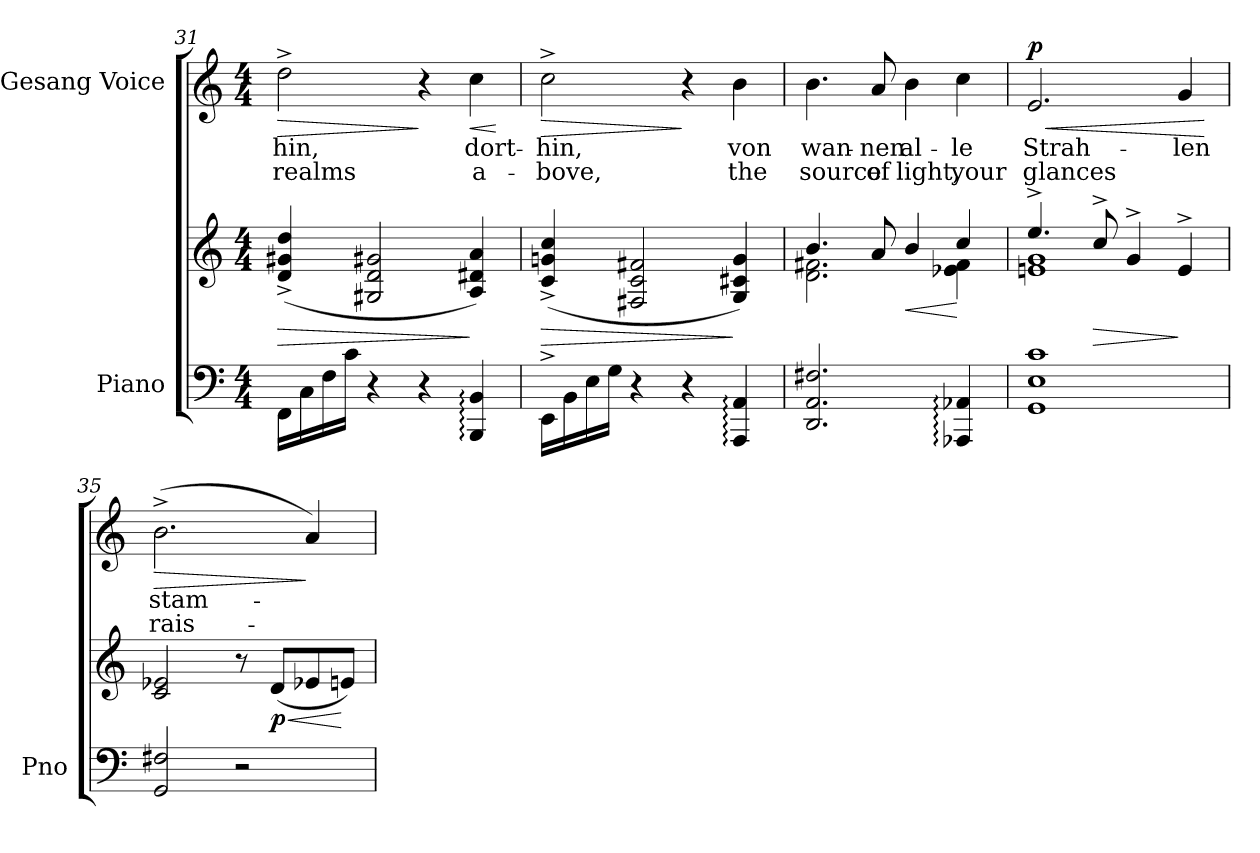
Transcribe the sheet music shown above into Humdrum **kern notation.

**kern	**kern	**dynam	**kern	**text	**text	**dynam
*part2	*part2	*part2	*part1	*part1	*part1	*part1
*staff3	*staff2	*staff2/3	*staff1	*staff1	*staff1	*staff1
*I"Piano	*	*	*I"Gesang Voice	*	*	*
*I'Pno	*	*	*	*	*	*
*clefF4	*clefG2	*	*clefG2	*	*	*
*k[]	*k[]	*	*k[]	*	*	*
*M4/4	*M4/4	*	*M4/4	*	*	*
=31	=31	=31	=31	=31	=31	=31
!	!	!LO:HP:b	!	!LO:LY:b	!LO:LY:b	!LO:HP:b
16FF\LL	(>4d/^ 4g#X/^ 4dd/^	>	2dd^\	-hin,	realms	>
16C\	.	.	.	.	.	.
16F\	.	.	.	.	.	.
16c\JJ	.	.	.	.	.	.
4r	2G#X/ 2d/ 2g#X/	.	.	.	.	.
4r	.	.	4r	.	.	]
!	!	!	!	!LO:LY:b	!LO:LY:b	!LO:HP:b
4BBB/: 4BB/:	4A/ 4d#X/ 4a/)	]	4cc\	dort-	a-	<
.	.	.	.	.	.	[
=32	=32	=32	=32	=32	=32	=32
!	!	!LO:HP:b	!	!LO:LY:b	!LO:LY:b	!LO:HP:b
16EE^\LL	(>4c/^ 4gn/^ 4cc/^	>	2cc^\	-hin,	-bove,	>
16BB\	.	.	.	.	.	.
16E\	.	.	.	.	.	.
16G\JJ	.	.	.	.	.	.
4r	2F#X/ 2c/ 2f#X/	.	.	.	.	.
4r	.	.	4r	.	.	]
!	!	!	!	!LO:LY:b	!LO:LY:b	!
4AAA/: 4AA/:	4G/ 4c#X/ 4g/)	]	4b\	von	the	.
!!LO:LB:g=z
=33	=33	=33	=33	=33	=33	=33
*	*^	*	*	*	*	*
!	!	!	!	!	!LO:LY:b	!LO:LY:b	!
2.DD/ 2.AA/ 2.F#X/	4.b:/	2.d\ 2.f#X\	.	4.b\	wan-	source	.
!	!	!	!	!	!LO:LY:b	!LO:LY:b	!
.	8a/	.	.	8a/	-nen	of	.
!	!	!	!LO:HP:b	!	!LO:LY:b	!LO:LY:b	!
.	4b/	.	<	4b\	al-	light,	.
!	!	!	!	!	!LO:LY:b	!LO:LY:b	!
4AAA-X/: 4AA-X/:	4cc/	4e-X\ 4f#\	[	4cc\	-le	your	.
=34	=34	=34	=34	=34	=34	=34	=34
!	!	!	!	!	!LO:LY:b	!LO:LY:b	!LO:HP:b
!	!	!	!	!	!	!	!LO:DY:n=1:a
1GG 1E 1c	4.ee:^/	1en 1g	.	2.e/	Strah-	glances	< p
!	!	!	!LO:HP:b	!	!	!	!
.	8cc^/	.	>	.	.	.	.
.	4g^/	.	.	.	.	.	.
!	!	!	!	!	!LO:LY:b	!	!
.	4e^/	.	]	4g/	-len	.	.
*	*v	*v	*	*	*	*	*
.	.	.	.	.	.	[
=35	=35	=35	=35	=35	=35	=35
!	!	!	!	!LO:LY:b	!LO:LY:b	!LO:HP:b
2GG/ 2F#X/	2c/ 2e-X/	.	(2.b^\	stam-	rais-	>
2r	8r	.	.	.	.	.
!	!	!LO:HP:b	!	!	!	!
!	!	!LO:DY:n=1:b	!	!	!	!
.	(8d/L	< p	.	.	.	.
.	8e-X/	.	4a/)	.	.	]
.	8en/J)	[	.	.	.	.
=	=	=	=	=	=	=
*-	*-	*-	*-	*-	*-	*-
